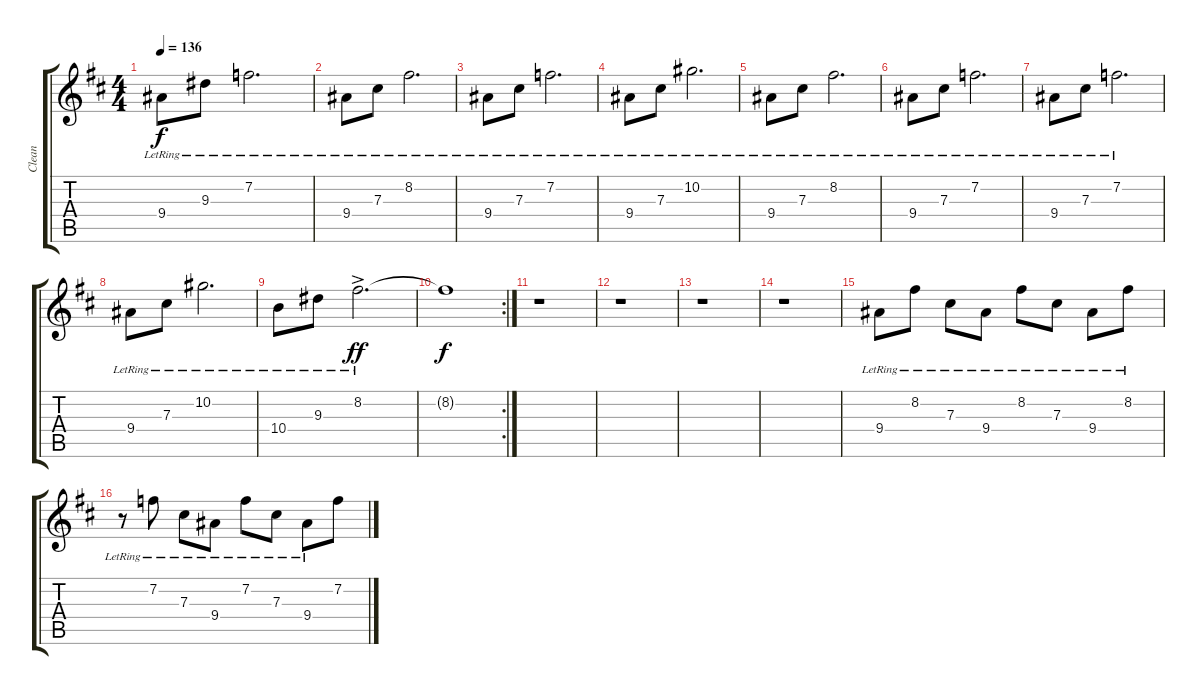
\track ("Clean" "Clean") {instrument acousticguitarsteel}
\staff {score tabs}
\tuning (Eb4 Bb3 Gb3 Db3 Ab2 Db2) {hide}
\ts (4 4)
\tempo 136
\clef g2
\ks d
9.4{lr}.8{dy f} 9.3{lr}.8 7.2{lr}.2{d} |
9.4{lr}.8 7.3{lr}.8 8.2{lr}.2{d} |
9.4{lr}.8 7.3{lr}.8 7.2{lr}.2{d} |
9.4{lr}.8 7.3{lr}.8 10.2{lr}.2{d} |
9.4{lr}.8 7.3{lr}.8 8.2{lr}.2{d} |
9.4{lr}.8 7.3{lr}.8 7.2{lr}.2{d} |
9.4{lr}.8 7.3{lr}.8 7.2{lr}.2{d} |
9.4{lr}.8 7.3{lr}.8 10.2{lr}.2{d} |
10.4{lr}.8 9.3{lr}.8 8.2{ac lr}.2{d dy ff} |
\rc 2
8.2{t}.1{dy f} |
r.1 |
r.1 |
r.1 |
r.1 |
9.4{lr}.8 8.2{lr}.8 7.3{lr}.8 9.4{lr}.8 8.2{lr}.8 7.3{lr}.8 9.4{lr}.8 8.2{lr}.8 |
r.8 7.2{lr}.8 7.3{lr}.8 9.4{lr}.8 7.2{lr}.8 7.3{lr}.8 9.4{lr}.8 7.2.8
